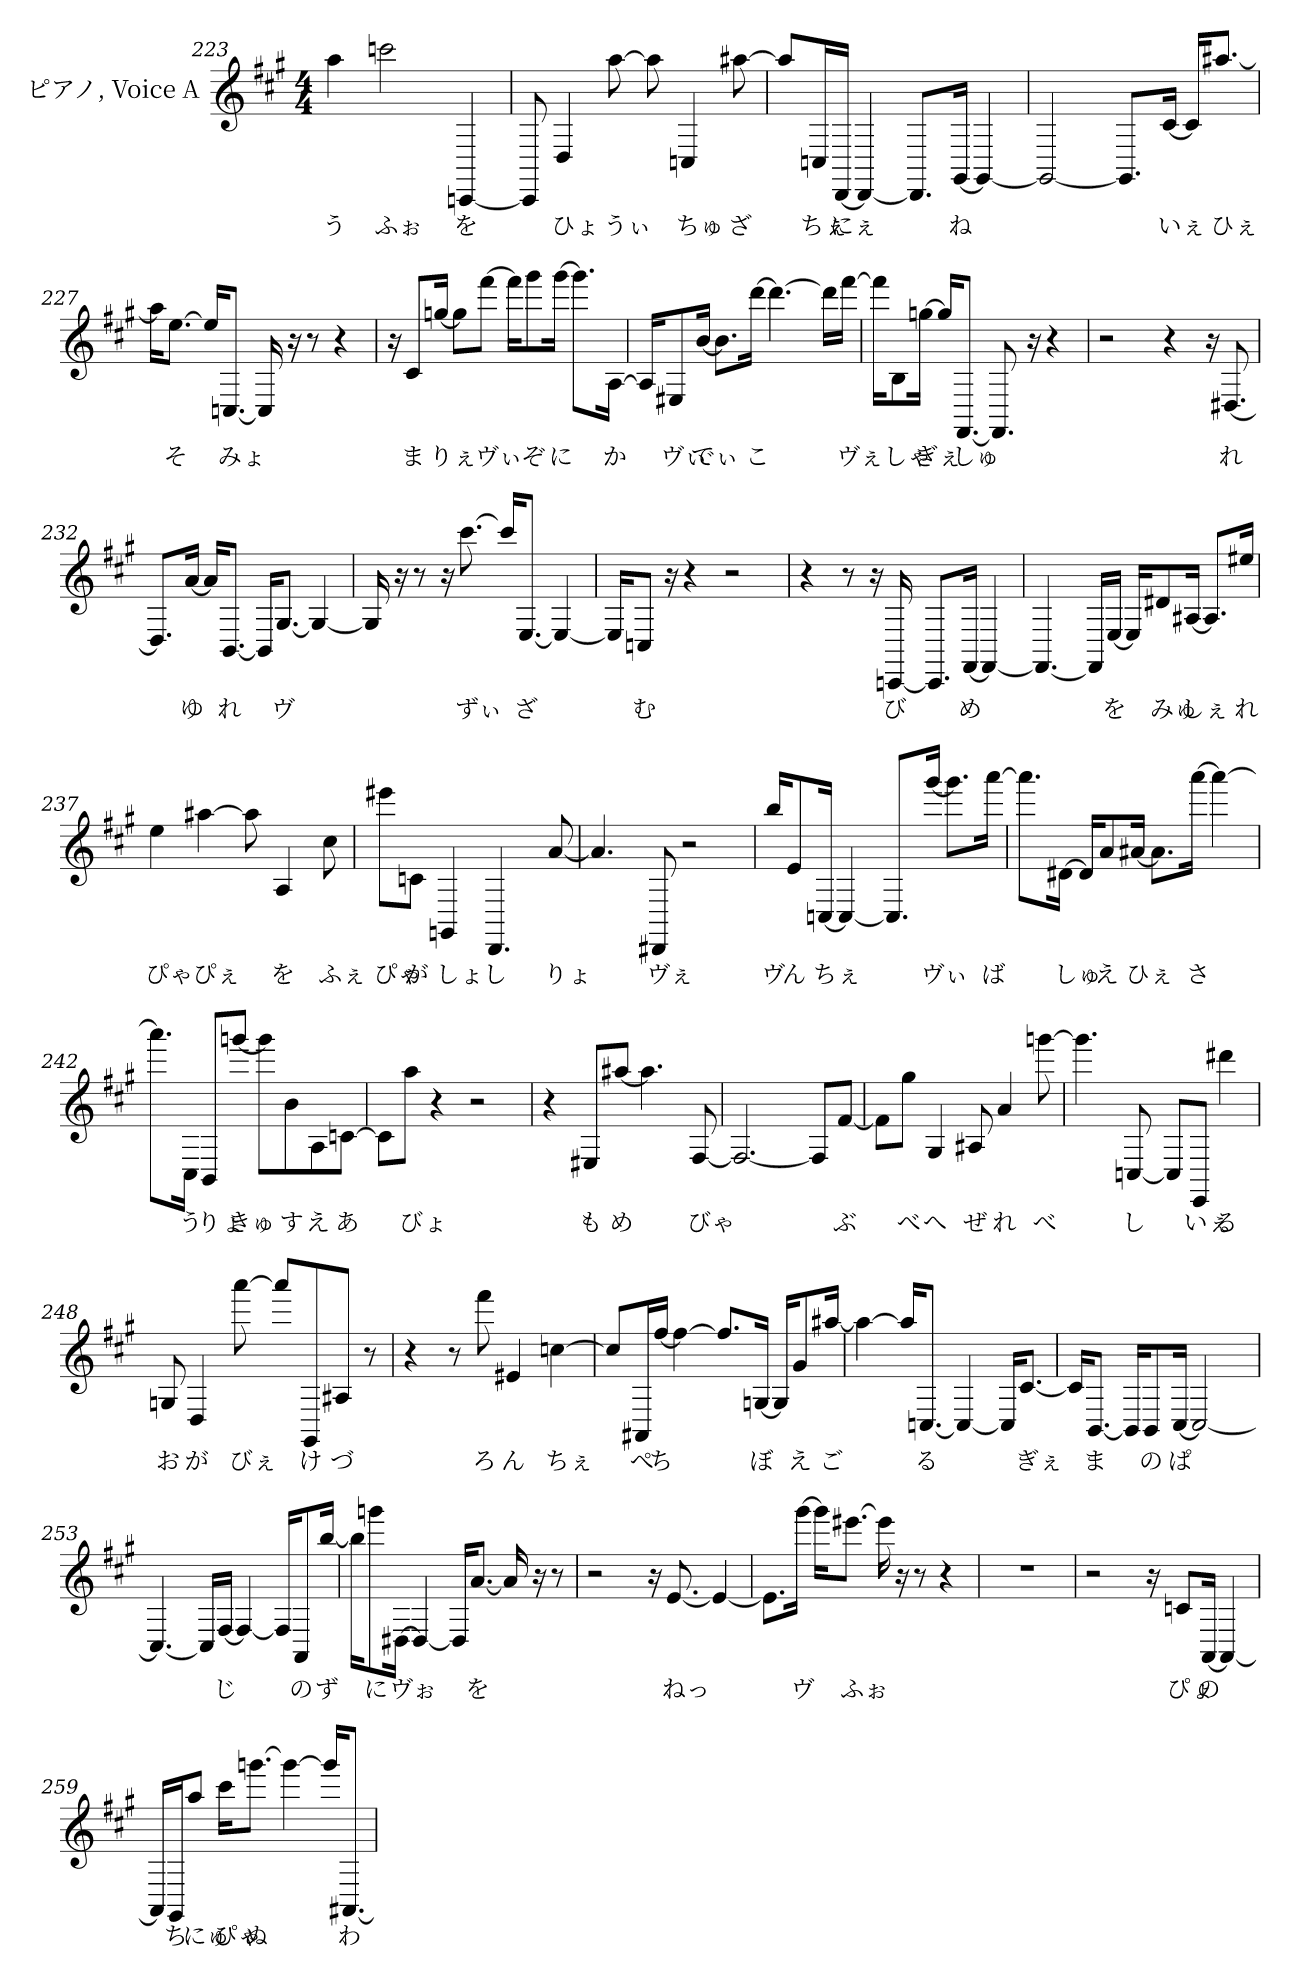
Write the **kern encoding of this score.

**kern	**text
*part1	*part1
*staff1	*staff1
*I"ピアノ, Voice A	*
*clefG2	*
*k[f#c#g#]	*
*M4/4	*
=223	=223
!	!LO:LY:b
4aa\	う
!	!LO:LY:b
2cccn\	ふぉ
!	!LO:LY:b
[4CCn/	を
!!LO:LB:g=z
=224	=224
8CC/]	.
!	!LO:LY:b
4D/	ひょ
!	!LO:LY:b
[8aa\	うぃ
8aa\]	.
!	!LO:LY:b
4Cn/	ちゅ
!	!LO:LY:b
[8aa#X\	ざ
=225	=225
8aa#/L]	.
!	!LO:LY:b
16Cn/L	ちぇ
!	!LO:LY:b
[16DD/JJ	にぇ
4DD/_	.
8.DD/L]	.
!	!LO:LY:b
[16GG#/Jk	ね
4GG#/_	.
=226	=226
2GG#/_	.
8.GG#/L]	.
!	!LO:LY:b
[16c#/Jk	いぇ
16c#/KL]	.
!	!LO:LY:b
[8.aa#X/J	ひぇ
=227	=227
16aa#\KL]	.
!	!LO:LY:b
[8.ee\J	そ
16ee/KL]	.
!	!LO:LY:b
[8.Cn/J	みょ
16C/]	.
16r	.
8r	.
4r	.
!!LO:PB:g=z
=228	=228
16r	.
!	!LO:LY:b
8c#/L	ま
!	!LO:LY:b
[16ggn/Jk	りぇ
8gg\L]	.
!	!LO:LY:b
[8fff#\J	ヴぃ
16fff#\KL]	.
!	!LO:LY:b
8ggg#\	ぞ
!	!LO:LY:b
[16ggg#\Jk	に
8.ggg#\L]	.
!	!LO:LY:b
[16A\Jk	か
=229	=229
16A/KL]	.
!	!LO:LY:b
8E#X/	ヴぃ
!	!LO:LY:b
[16b/Jk	でぃ
8.b\L]	.
!	!LO:LY:b
[16ddd\Jk	こ
4.ddd\_	.
16ddd\LL]	.
!	!LO:LY:b
[16fff#\JJ	ヴぇ
=230	=230
16fff#\KL]	.
!	!LO:LY:b
8B\	しゃ
!	!LO:LY:b
[16ggn\Jk	ぎぇ
16gg/KL]	.
!	!LO:LY:b
[8.FF#/J	しゅ
8.FF#/]	.
16r	.
4r	.
=231	=231
2r	.
4r	.
16r	.
!	!LO:LY:b
[8.D#X/	れ
!!LO:LB:g=z
=232	=232
8.D#/L]	.
!	!LO:LY:b
[16a/Jk	ゆ
16a/KL]	.
!	!LO:LY:b
[8.BB/J	れ
16BB/KL]	.
!	!LO:LY:b
[8.G#/J	ヴ
4G#/_	.
=233	=233
16G#/]	.
16r	.
8r	.
16r	.
!	!LO:LY:b
[8.ccc#\	ずぃ
16ccc#/KL]	.
!	!LO:LY:b
[8.E/J	ざ
4E/_	.
=234	=234
16E/KL]	.
!	!LO:LY:b
8Cn/J	む
16r	.
4r	.
2r	.
=235	=235
4r	.
8r	.
16r	.
!	!LO:LY:b
[16CCn/	び
8.CC/L]	.
!	!LO:LY:b
[16FF#/Jk	め
4FF#/_	.
!!LO:LB:g=z
=236	=236
4.FF#/_	.
16FF#/LL]	.
!	!LO:LY:b
[16E/JJ	を
16E/KL]	.
!	!LO:LY:b
8d#X/	みゅ
!	!LO:LY:b
[16A#X/Jk	しぇ
8.A#/L]	.
!	!LO:LY:b
16ee#X/Jk	れ
=237	=237
!	!LO:LY:b
4ee\	ぴゃ
!	!LO:LY:b
[4aa#X\	ぴぇ
8aa#\]	.
!	!LO:LY:b
4A/	を
!	!LO:LY:b
8cc#\	ふぇ
=238	=238
!	!LO:LY:b
8eee#X\L	ぴゃ
!	!LO:LY:b
8cn\J	が
!	!LO:LY:b
4GGn/	しょ
!	!LO:LY:b
4.DD/	し
!	!LO:LY:b
[8a/	りょ
=239	=239
4.a/]	.
!	!LO:LY:b
8DD#X/	ヴぇ
2r	.
!!LO:LB:g=z
=240	=240
!	!LO:LY:b
16bb/KL	ヴ
!	!LO:LY:b
8e/	ん
!	!LO:LY:b
[16Cn/Jk	ちぇ
4C/_	.
8.C/L]	.
!	!LO:LY:b
[16ggg#/Jk	ヴぃ
8.ggg#\L]	.
!	!LO:LY:b
[16aaa\Jk	ば
=241	=241
8.aaa\L]	.
!	!LO:LY:b
[16d#X\Jk	しゅ
16d#/KL]	.
!	!LO:LY:b
8a/	え
!	!LO:LY:b
[16a#X/Jk	ひぇ
8.a#\L]	.
!	!LO:LY:b
[16aaa\Jk	さ
4aaa\_	.
=242	=242
8.aaa\L]	.
!	!LO:LY:b
16C#\Jk	う
!	!LO:LY:b
8BB/L	りょ
!	!LO:LY:b
[8gggn/J	きゅ
8ggg\L]	.
!	!LO:LY:b
8b\	す
!	!LO:LY:b
8A\	え
!	!LO:LY:b
[8cn\J	あ
=243	=243
8c\L]	.
!	!LO:LY:b
8aa\J	びょ
4r	.
2r	.
!!LO:LB:g=z
=244	=244
4r	.
!	!LO:LY:b
8E#X/L	も
!	!LO:LY:b
[8aa#X/J	め
4.aa#\]	.
!	!LO:LY:b
[8F#/	びゃ
=245	=245
2.F#/_	.
8F#/L]	.
!	!LO:LY:b
[8f#/J	ぶ
=246	=246
8f#\L]	.
!	!LO:LY:b
8gg#\J	べ
!	!LO:LY:b
4G#/	へ
!	!LO:LY:b
8A#X/	ぜ
!	!LO:LY:b
4a/	れ
!	!LO:LY:b
[8gggn\	べ
=247	=247
4.ggg\]	.
!	!LO:LY:b
[8Cn/	し
8C/L]	.
!	!LO:LY:b
8EE/J	いぇ
!	!LO:LY:b
4ddd#X\	る
=248	=248
!	!LO:LY:b
8Gn/	お
!	!LO:LY:b
4D/	が
!	!LO:LY:b
[8aaa\	びぇ
8aaa/L]	.
!	!LO:LY:b
8GG#/	け
!	!LO:LY:b
8A#X/J	づ
8r	.
!!LO:LB:g=z
=249	=249
4r	.
8r	.
!	!LO:LY:b
8fff#\	ろ
!	!LO:LY:b
4e#X/	ん
!	!LO:LY:b
[4ccn\	ちぇ
=250	=250
8cc/L]	.
!	!LO:LY:b
16AA#X/L	ぺ
!	!LO:LY:b
[16ff#/JJ	ち
4ff#\_	.
8.ff#/L]	.
!	!LO:LY:b
[16Gn/Jk	ぼ
16G/KL]	.
!	!LO:LY:b
8g#/	え
!	!LO:LY:b
[16aa#X/Jk	ご
=251	=251
4aa#\_	.
16aa#/KL]	.
!	!LO:LY:b
[8.Cn/J	る
4C/_	.
16C/KL]	.
!	!LO:LY:b
[8.c#/J	ぎぇ
=252	=252
16c#/KL]	.
!	!LO:LY:b
[8.BB/J	ま
16BB/KL]	.
!	!LO:LY:b
8BB/	の
!	!LO:LY:b
[16C#/Jk	ぱ
2C#/_	.
!!LO:PB:g=z
=253	=253
4.C#/_	.
16C#/LL]	.
!	!LO:LY:b
[16F#/JJ	じ
4F#/_	.
16F#/KL]	.
!	!LO:LY:b
8AA/	の
!	!LO:LY:b
[16bb/Jk	ず
=254	=254
16bb\KL]	.
!	!LO:LY:b
8gggn\	に
!	!LO:LY:b
[16D#X\Jk	ヴぉ
4D#/_	.
16D#/KL]	.
!	!LO:LY:b
[8.a/J	を
16a/]	.
16r	.
8r	.
=255	=255
2r	.
16r	.
!	!LO:LY:b
[8.e/	ねっ
4e/_	.
=256	=256
8.e\L]	.
!	!LO:LY:b
[16ggg#\Jk	ヴ
16ggg#\KL]	.
!	!LO:LY:b
[8.eee#X\J	ふぉ
16eee#\]	.
16r	.
8r	.
4r	.
=257	=257
1r	.
!!LO:LB:g=z
=258	=258
2r	.
16r	.
!	!LO:LY:b
8cn/L	ぴょ
!	!LO:LY:b
[16AA/Jk	の
4AA/_	.
=259	=259
16AA/LL]	.
!	!LO:LY:b
16GG#/J	ち
!	!LO:LY:b
8aa/J	にゅ
!	!LO:LY:b
16ccc#\KL	ぴゃ
!	!LO:LY:b
[8.gggn\J	ぬ
4ggg\_	.
16ggg/KL]	.
!	!LO:LY:b
[8.AA#X/J	わ
=	=
*-	*-
